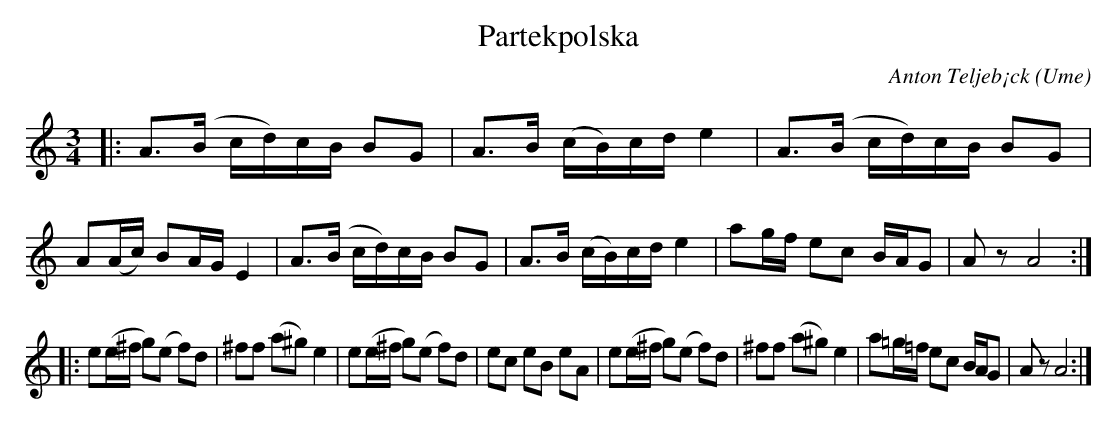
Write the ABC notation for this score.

X:1
T:Partekpolska
O:Ume
C:Anton Teljeb¡ck
M:3/4
L:1/8
K:Am
|: A>(B c/d/)c/B/ BG | A>B (c/B/)c/d/ e2 |A>(B c/d/)c/B/ BG | A(A/c/) BA/G/ E2 |A>(B c/d/)c/B/ BG | A>B (c/B/)c/d/ e2 | ag/f/ ec B/A/G | Az A4 :|
|: e(e/^f/ g)(e f)d | ^ff (a^g) e2 | e(e/^f/ g)(e f)d | ec eB eA |e(e/^f/ g)(e f)d | ^ff (a^g) e2| a=g/=f/ ec B/A/G | Az A4 :|
